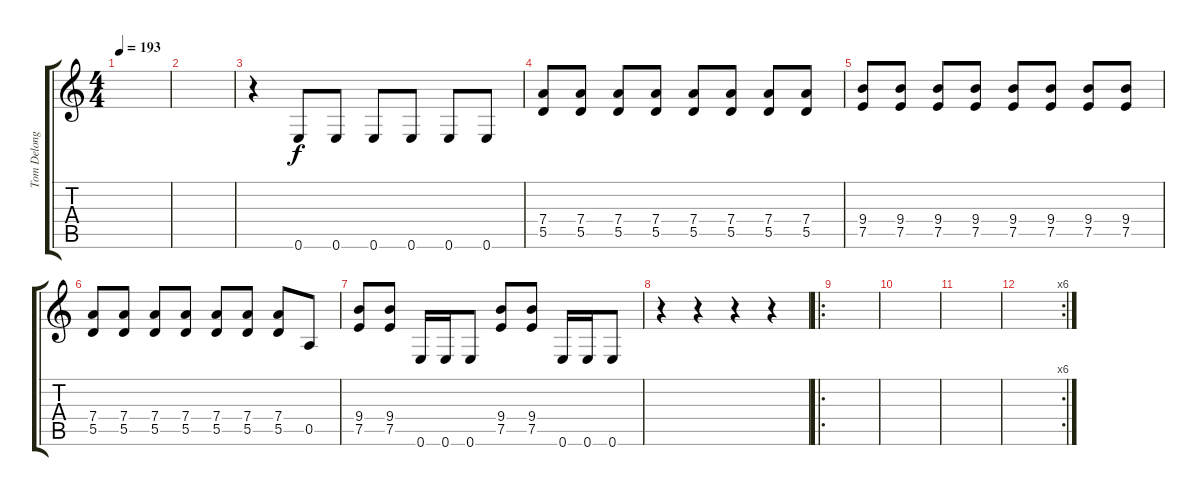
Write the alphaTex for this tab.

\track ("Tom Delong (Muted)" "Tom Delong") {instrument electricguitarmuted}
\staff {score tabs}
\tuning (E4 B3 G3 D3 A2 E2) {hide}
\ts (4 4)
\tempo 193
\clef g2
\ks c
|
|
r.4 0.6.8 0.6.8 0.6.8 0.6.8 0.6.8 0.6.8 |
(7.4 5.5).8 (7.4 5.5).8 (7.4 5.5).8 (7.4 5.5).8 (7.4 5.5).8 (7.4 5.5).8 (7.4 5.5).8 (7.4 5.5).8 |
(9.4 7.5).8 (9.4 7.5).8 (9.4 7.5).8 (9.4 7.5).8 (9.4 7.5).8 (9.4 7.5).8 (9.4 7.5).8 (9.4 7.5).8 |
(7.4 5.5).8 (7.4 5.5).8 (7.4 5.5).8 (7.4 5.5).8 (7.4 5.5).8 (7.4 5.5).8 (7.4 5.5).8 0.5.8 |
(9.4 7.5).8 (9.4 7.5).8 0.6.16 0.6.16 0.6.8 (9.4 7.5).8 (9.4 7.5).8 0.6.16 0.6.16 0.6.8 |
r.4 r.4 r.4 r.4 |
\ro
|
|
|
\rc 6
